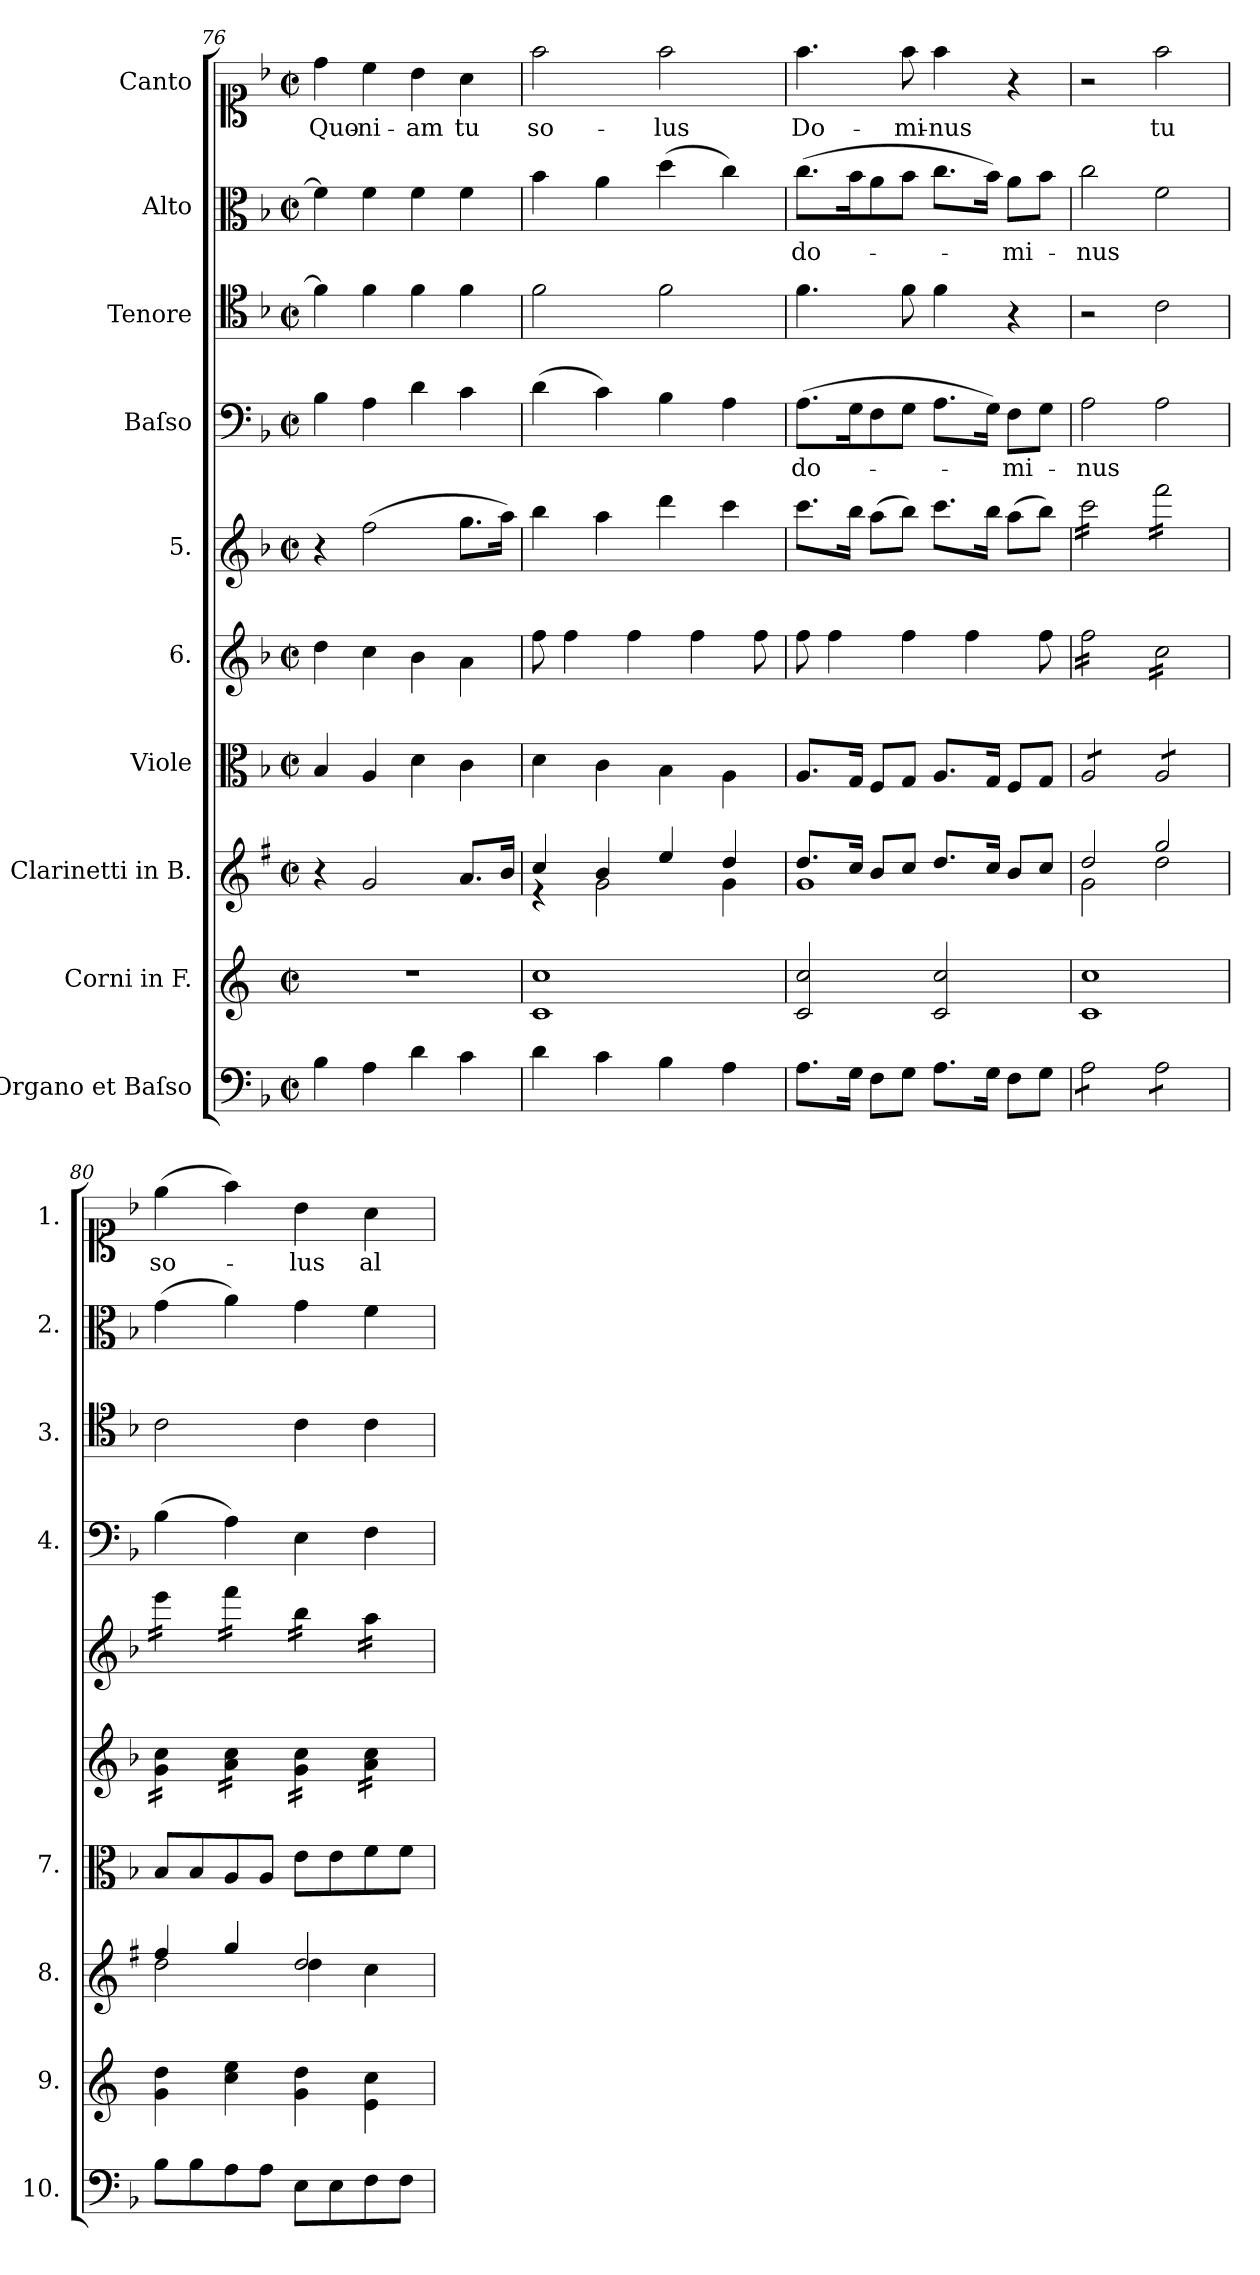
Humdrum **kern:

**kern	**kern	**kern	**kern	**kern	**kern	**kern	**text	**kern	**kern	**text	**kern	**text
*part10	*part9	*part8	*part7	*part6	*part5	*part4	*part4	*part3	*part2	*part2	*part1	*part1
*staff10	*staff9	*staff8	*staff7	*staff6	*staff5	*staff4	*staff4	*staff3	*staff2	*staff2	*staff1	*staff1
*I"Organo et Baſso	*I"Corni in F.	*I"Clarinetti in B.	*I"Viole	*I"6.	*I"5.	*I"Baſso	*	*I"Tenore	*I"Alto	*	*I"Canto	*
*I'10.	*I'9.	*I'8.	*I'7.	*	*	*I'4.	*	*I'3.	*I'2.	*	*I'1.	*
*clefF4	*clefG2	*clefG2	*clefC3	*clefG2	*clefG2	*clefF4	*	*clefC4	*clefC3	*	*clefC1	*
*	*ITrd4c7	*ITrd1c2	*	*	*	*	*	*	*	*	*	*
*k[b-]	*k[b-]	*k[b-]	*k[b-]	*k[b-]	*k[b-]	*k[b-]	*	*k[b-]	*k[b-]	*	*k[b-]	*
*M2/2	*M2/2	*M2/2	*M2/2	*M2/2	*M2/2	*M2/2	*	*M2/2	*M2/2	*	*M2/2	*
*met(c|)	*met(c|)	*met(c|)	*met(c|)	*met(c|)	*met(c|)	*met(c|)	*	*met(c|)	*met(c|)	*	*met(c|)	*
=76	=76	=76	=76	=76	=76	=76	=76	=76	=76	=76	=76	=76
4B-\	1r	4r	4B-/	4dd\	4r	4B-\	.	4f\]	4f\]	.	4dd\	Quo-
4A\	.	2f/	4A/	4cc\	(2ff\	4A\	.	4f\	4f\	.	4cc\	-ni-
4d\	.	.	4d\	4b-\	.	4d\	.	4f\	4f\	.	4b-\	-am
4c\	.	8.g/L	4c\	4a\	8.gg\L	4c\	.	4f\	4f\	.	4a\	tu
.	.	16a/Jk	.	.	16aa\Jk)	.	.	.	.	.	.	.
=77	=77	=77	=77	=77	=77	=77	=77	=77	=77	=77	=77	=77
*	*	*^	*	*	*	*	*	*	*	*	*	*
4d\	1F 1f	4b-/	4r	4d\	8ff\	4bb-\	(4d\	.	2f\	4b-\	.	2ff\	so-
.	.	.	.	.	4ff\	.	.	.	.	.	.	.	.
4c\	.	4a/	2f\	4c\	.	4aa\	4c\)	.	.	4a\	.	.	.
.	.	.	.	.	4ff\	.	.	.	.	.	.	.	.
4B-\	.	4dd/	.	4B-\	.	4ddd\	4B-\	.	2f\	(4dd\	.	2ff\	-lus
.	.	.	.	.	4ff\	.	.	.	.	.	.	.	.
4A\	.	4cc/	4f\	4A\	.	4ccc\	4A\	.	.	4cc\)	.	.	.
.	.	.	.	.	8ff\	.	.	.	.	.	.	.	.
=78	=78	=78	=78	=78	=78	=78	=78	=78	=78	=78	=78	=78	=78
8.A\L	2F/ 2f/	8.cc/L	1f	8.A/L	8ff\	8.ccc\L	(8.A\L	do-	4.f\	(8.cc\L	do-	4.ff\	Do-
.	.	.	.	.	4ff\	.	.	.	.	.	.	.	.
16G\Jk	.	16b-/Jk	.	16G/Jk	.	16bb-\Jk	16G\K	.	.	16b-\K	.	.	.
8F\L	.	8a/L	.	8F/L	.	(8aa\L	8F\	.	.	8a\	.	.	.
8G\J	.	8b-/J	.	8G/J	4ff\	8bb-\J)	8G\J	.	8f\	8b-\J	.	8ff\	-mi-
8.A\L	2F/ 2f/	8.cc/L	.	8.A/L	.	8.ccc\L	8.A\L	.	4f\	8.cc\L	.	4ff\	-nus
.	.	.	.	.	4ff\	.	.	.	.	.	.	.	.
16G\Jk	.	16b-/Jk	.	16G/Jk	.	16bb-\Jk	16G\Jk)	.	.	16b-\Jk)	.	.	.
8F\L	.	8a/L	.	8F/L	.	(8aa\L	8F\L	-mi-	4r	8a\L	-mi-	4r	.
8G\J	.	8b-/J	.	8G/J	8ff\	8bb-\J)	8G\J	.	.	8b-\J	.	.	.
=79	=79	=79	=79	=79	=79	=79	=79	=79	=79	=79	=79	=79	=79
!	!	!	!	!	!LO:TX:a:color=crimson:t=⚠	!	!	!	!	!	!	!	!
*tremolo	*	*	*	*	*	*	*	*	*	*	*	*	*
*	*	*	*	*tremolo	*	*	*	*	*	*	*	*	*
*	*	*	*	*	*tremolo	*	*	*	*	*	*	*	*
*	*	*	*	*	*	*tremolo	*	*	*	*	*	*	*
8A\L	1F 1f	2cc/	2f\	8A/L	16ff\LL	16ccc\LL	2A\	-nus	2r	2cc\	-nus	2r	.
.	.	.	.	.	16ff\	16ccc\	.	.	.	.	.	.	.
8A\	.	.	.	8A/	16ff\	16ccc\	.	.	.	.	.	.	.
.	.	.	.	.	16ff\	16ccc\	.	.	.	.	.	.	.
8A\	.	.	.	8A/	16ff\	16ccc\	.	.	.	.	.	.	.
.	.	.	.	.	16ff\	16ccc\	.	.	.	.	.	.	.
8A\J	.	.	.	8A/J	16ff\	16ccc\	.	.	.	.	.	.	.
.	.	.	.	.	16ff\JJ	16ccc\JJ	.	.	.	.	.	.	.
8A\L	.	2ff/	2cc\	8A/L	16cc\LL	16fff\LL	2A\	.	2c\	2f\	.	2ff\	tu
.	.	.	.	.	16cc\	16fff\	.	.	.	.	.	.	.
8A\	.	.	.	8A/	16cc\	16fff\	.	.	.	.	.	.	.
.	.	.	.	.	16cc\	16fff\	.	.	.	.	.	.	.
8A\	.	.	.	8A/	16cc\	16fff\	.	.	.	.	.	.	.
.	.	.	.	.	16cc\	16fff\	.	.	.	.	.	.	.
8A\J	.	.	.	8A/J	16cc\	16fff\	.	.	.	.	.	.	.
*	*	*	*	*Xtremolo	*	*	*	*	*	*	*	*	*
*Xtremolo	*	*	*	*	*	*	*	*	*	*	*	*	*
.	.	.	.	.	16cc\JJ	16fff\JJ	.	.	.	.	.	.	.
=80	=80	=80	=80	=80	=80	=80	=80	=80	=80	=80	=80	=80	=80
8B-\L	4c\ 4g\	4ee/	2cc\	8B-/L	16g\ 16cc\LL	16eee\LL	(4B-\	.	2c\	(4g\	.	(4ee\	so-
.	.	.	.	.	16g\ 16cc\	16eee\	.	.	.	.	.	.	.
8B-\	.	.	.	8B-/	16g\ 16cc\	16eee\	.	.	.	.	.	.	.
.	.	.	.	.	16g\ 16cc\JJ	16eee\JJ	.	.	.	.	.	.	.
8A\	4f\ 4a\	4ff/	.	8A/	16a\ 16cc\LL	16fff\LL	4A\)	.	.	4a\)	.	4ff\)	.
.	.	.	.	.	16a\ 16cc\	16fff\	.	.	.	.	.	.	.
8A\J	.	.	.	8A/J	16a\ 16cc\	16fff\	.	.	.	.	.	.	.
.	.	.	.	.	16a\ 16cc\JJ	16fff\JJ	.	.	.	.	.	.	.
8E\L	4c\ 4g\	2cc/	4cc\	8e\L	16g\ 16cc\LL	16bb-\LL	4E\	.	4c\	4g\	.	4b-\	-lus
.	.	.	.	.	16g\ 16cc\	16bb-\	.	.	.	.	.	.	.
8E\	.	.	.	8e\	16g\ 16cc\	16bb-\	.	.	.	.	.	.	.
.	.	.	.	.	16g\ 16cc\JJ	16bb-\JJ	.	.	.	.	.	.	.
8F\	4A\ 4f\	.	4b-\	8f\	16a\ 16cc\LL	16aa\LL	4F\	.	4c\	4f\	.	4a\	al-
.	.	.	.	.	16a\ 16cc\	16aa\	.	.	.	.	.	.	.
8F\J	.	.	.	8f\J	16a\ 16cc\	16aa\	.	.	.	.	.	.	.
.	.	.	.	.	16a\ 16cc\JJ	16aa\JJ	.	.	.	.	.	.	.
*	*	*	*	*	*	*Xtremolo	*	*	*	*	*	*	*
*	*	*	*	*	*Xtremolo	*	*	*	*	*	*	*	*
*	*	*v	*v	*	*	*	*	*	*	*	*	*	*
=	=	=	=	=	=	=	=	=	=	=	=	=
*-	*-	*-	*-	*-	*-	*-	*-	*-	*-	*-	*-	*-
